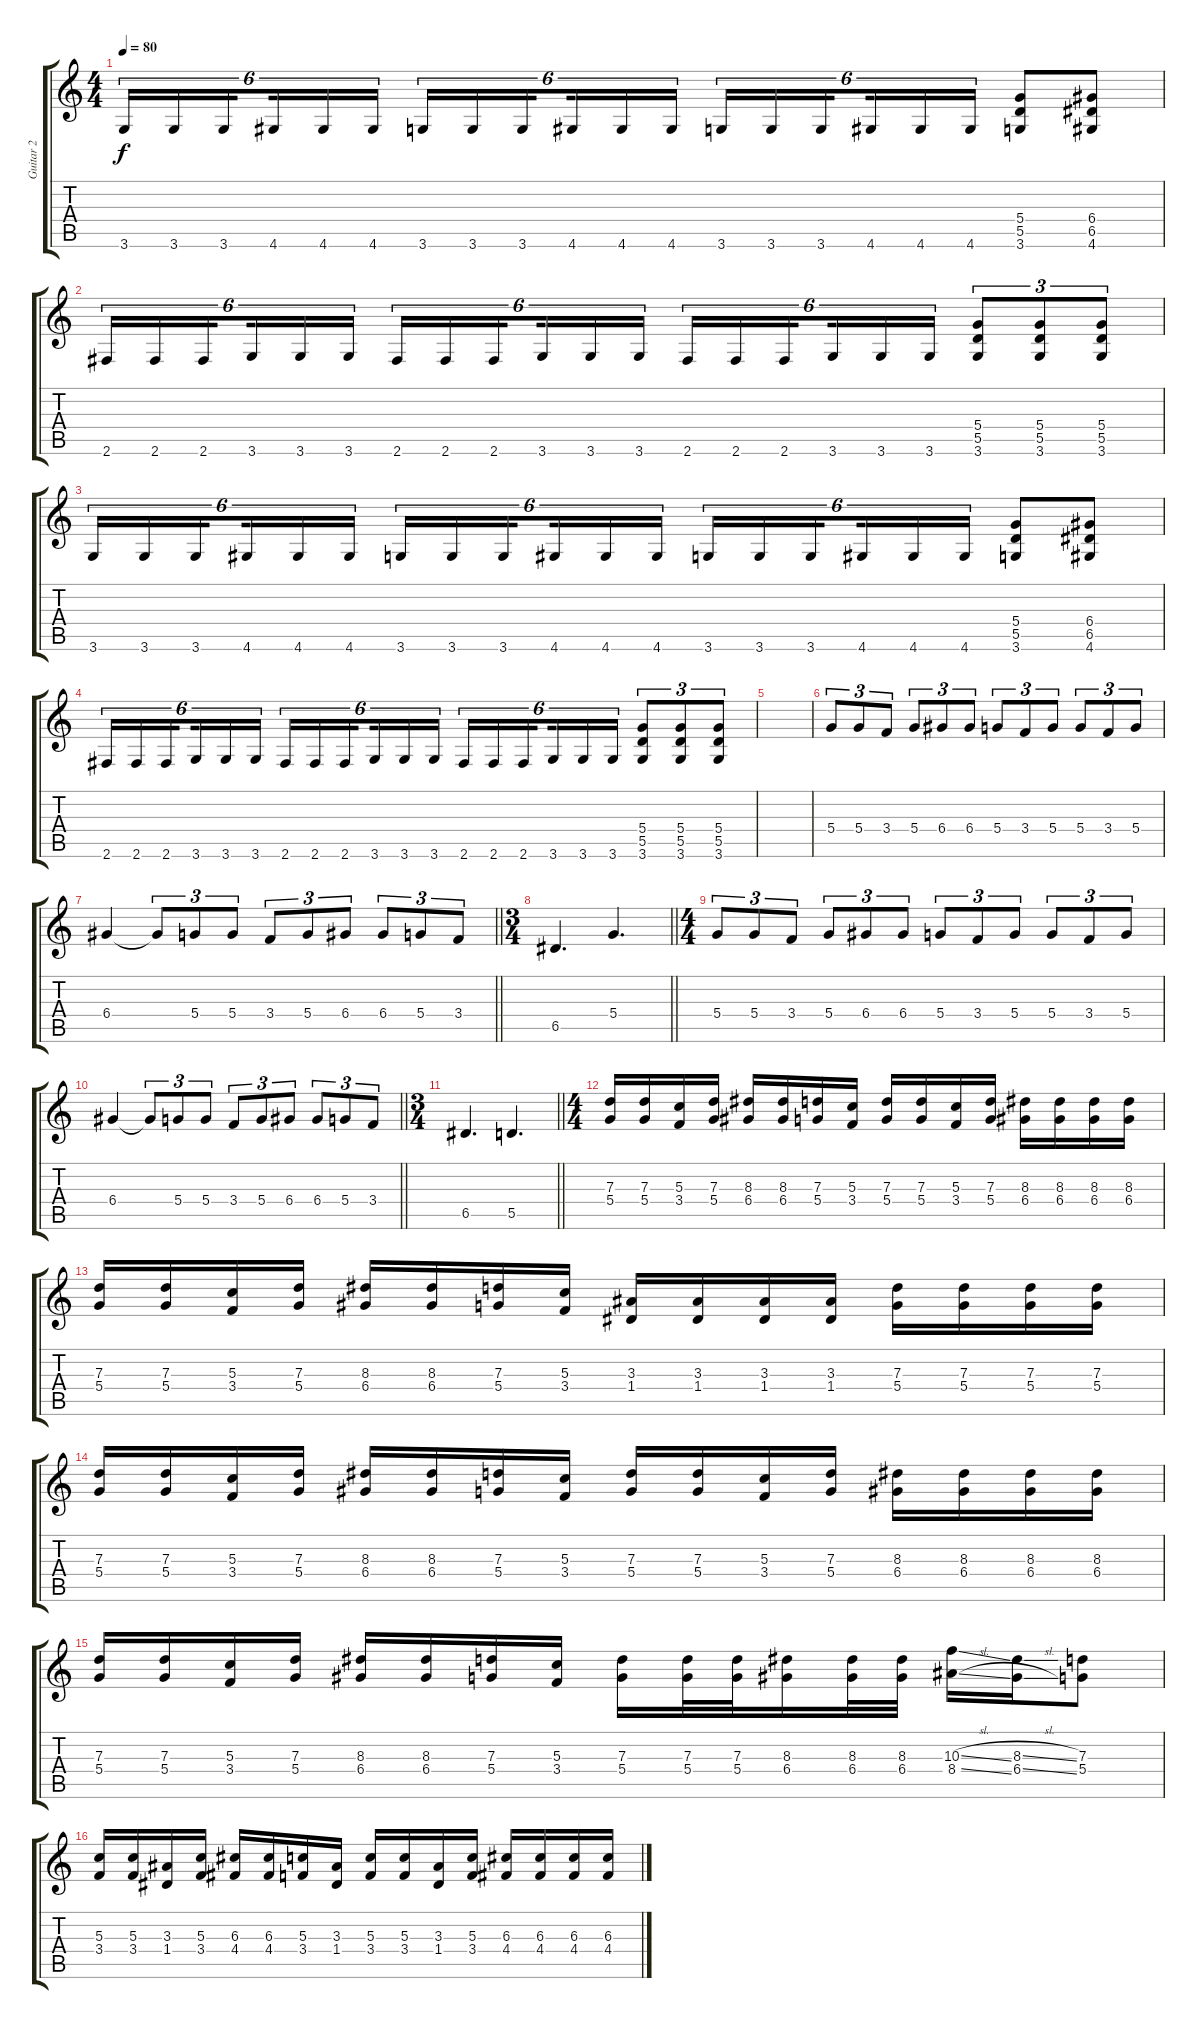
\track ("Guitar 2" "Guitar 2") {instrument distortionguitar}
\staff {score tabs}
\tuning (E4 B3 G3 D3 A2 E2) {hide}
\ts (4 4)
\tempo 80
\clef g2
\ks c
3.6.16{tu (6 4) dy f} 3.6.16{tu (6 4)} 3.6.16{tu (6 4) beam splitsecondary} 4.6.16{tu (6 4)} 4.6.16{tu (6 4)} 4.6.16{tu (6 4)} 3.6.16{tu (6 4)} 3.6.16{tu (6 4)} 3.6.16{tu (6 4) beam splitsecondary} 4.6.16{tu (6 4)} 4.6.16{tu (6 4)} 4.6.16{tu (6 4)} 3.6.16{tu (6 4)} 3.6.16{tu (6 4)} 3.6.16{tu (6 4) beam splitsecondary} 4.6.16{tu (6 4)} 4.6.16{tu (6 4)} 4.6.16{tu (6 4)} (5.4 5.5 3.6).8 (6.4 6.5 4.6).8 |
2.6.16{tu (6 4)} 2.6.16{tu (6 4)} 2.6.16{tu (6 4) beam splitsecondary} 3.6.16{tu (6 4)} 3.6.16{tu (6 4)} 3.6.16{tu (6 4)} 2.6.16{tu (6 4)} 2.6.16{tu (6 4)} 2.6.16{tu (6 4) beam splitsecondary} 3.6.16{tu (6 4)} 3.6.16{tu (6 4)} 3.6.16{tu (6 4)} 2.6.16{tu (6 4)} 2.6.16{tu (6 4)} 2.6.16{tu (6 4) beam splitsecondary} 3.6.16{tu (6 4)} 3.6.16{tu (6 4)} 3.6.16{tu (6 4)} (5.4 5.5 3.6).8{tu (3 2)} (5.4 5.5 3.6).8{tu (3 2)} (5.4 5.5 3.6).8{tu (3 2)} |
3.6.16{tu (6 4)} 3.6.16{tu (6 4)} 3.6.16{tu (6 4) beam splitsecondary} 4.6.16{tu (6 4)} 4.6.16{tu (6 4)} 4.6.16{tu (6 4)} 3.6.16{tu (6 4)} 3.6.16{tu (6 4)} 3.6.16{tu (6 4) beam splitsecondary} 4.6.16{tu (6 4)} 4.6.16{tu (6 4)} 4.6.16{tu (6 4)} 3.6.16{tu (6 4)} 3.6.16{tu (6 4)} 3.6.16{tu (6 4) beam splitsecondary} 4.6.16{tu (6 4)} 4.6.16{tu (6 4)} 4.6.16{tu (6 4)} (5.4 5.5 3.6).8 (6.4 6.5 4.6).8 |
2.6.16{tu (6 4)} 2.6.16{tu (6 4)} 2.6.16{tu (6 4) beam splitsecondary} 3.6.16{tu (6 4)} 3.6.16{tu (6 4)} 3.6.16{tu (6 4)} 2.6.16{tu (6 4)} 2.6.16{tu (6 4)} 2.6.16{tu (6 4) beam splitsecondary} 3.6.16{tu (6 4)} 3.6.16{tu (6 4)} 3.6.16{tu (6 4)} 2.6.16{tu (6 4)} 2.6.16{tu (6 4)} 2.6.16{tu (6 4) beam splitsecondary} 3.6.16{tu (6 4)} 3.6.16{tu (6 4)} 3.6.16{tu (6 4)} (5.4 5.5 3.6).8{tu (3 2)} (5.4 5.5 3.6).8{tu (3 2)} (5.4 5.5 3.6).8{tu (3 2)} |
|
5.4.8{tu (3 2)} 5.4.8{tu (3 2)} 3.4.8{tu (3 2)} 5.4.8{tu (3 2)} 6.4.8{tu (3 2)} 6.4.8{tu (3 2)} 5.4.8{tu (3 2)} 3.4.8{tu (3 2)} 5.4.8{tu (3 2)} 5.4.8{tu (3 2)} 3.4.8{tu (3 2)} 5.4.8{tu (3 2)} |
\barLineRight lightlight
6.4.4 6.4{t}.8{tu (3 2)} 5.4.8{tu (3 2)} 5.4.8{tu (3 2)} 3.4.8{tu (3 2)} 5.4.8{tu (3 2)} 6.4.8{tu (3 2)} 6.4.8{tu (3 2)} 5.4.8{tu (3 2)} 3.4.8{tu (3 2)} |
\ts (3 4)
\barLineRight lightlight
6.5.4{d} 5.4.4{d} |
\ts (4 4)
5.4.8{tu (3 2)} 5.4.8{tu (3 2)} 3.4.8{tu (3 2)} 5.4.8{tu (3 2)} 6.4.8{tu (3 2)} 6.4.8{tu (3 2)} 5.4.8{tu (3 2)} 3.4.8{tu (3 2)} 5.4.8{tu (3 2)} 5.4.8{tu (3 2)} 3.4.8{tu (3 2)} 5.4.8{tu (3 2)} |
\barLineRight lightlight
6.4.4 6.4{t}.8{tu (3 2)} 5.4.8{tu (3 2)} 5.4.8{tu (3 2)} 3.4.8{tu (3 2)} 5.4.8{tu (3 2)} 6.4.8{tu (3 2)} 6.4.8{tu (3 2)} 5.4.8{tu (3 2)} 3.4.8{tu (3 2)} |
\ts (3 4)
\barLineRight lightlight
6.5.4{d} 5.5.4{d} |
\ts (4 4)
(7.3 5.4).16 (7.3 5.4).16 (5.3 3.4).16 (7.3 5.4).16 (8.3 6.4).16 (8.3 6.4).16 (7.3 5.4).16 (5.3 3.4).16 (7.3 5.4).16 (7.3 5.4).16 (5.3 3.4).16 (7.3 5.4).16 (8.3 6.4).16 (8.3 6.4).16 (8.3 6.4).16 (8.3 6.4).16 |
(7.3 5.4).16 (7.3 5.4).16 (5.3 3.4).16 (7.3 5.4).16 (8.3 6.4).16 (8.3 6.4).16 (7.3 5.4).16 (5.3 3.4).16 (3.3 1.4).16 (3.3 1.4).16 (3.3 1.4).16 (3.3 1.4).16 (7.3 5.4).16 (7.3 5.4).16 (7.3 5.4).16 (7.3 5.4).16 |
(7.3 5.4).16 (7.3 5.4).16 (5.3 3.4).16 (7.3 5.4).16 (8.3 6.4).16 (8.3 6.4).16 (7.3 5.4).16 (5.3 3.4).16 (7.3 5.4).16 (7.3 5.4).16 (5.3 3.4).16 (7.3 5.4).16 (8.3 6.4).16 (8.3 6.4).16 (8.3 6.4).16 (8.3 6.4).16 |
(7.3 5.4).16 (7.3 5.4).16 (5.3 3.4).16 (7.3 5.4).16 (8.3 6.4).16 (8.3 6.4).16 (7.3 5.4).16 (5.3 3.4).16 (7.3 5.4).16 (7.3 5.4).32 (7.3 5.4).32 (8.3 6.4).16 (8.3 6.4).32 (8.3 6.4).32 (10.3{sl} 8.4{sl}).16 (8.3{sl} 6.4{sl}).16 (7.3 5.4).8 |
(5.3 3.4).16 (5.3 3.4).16 (3.3 1.4).16 (5.3 3.4).16 (6.3 4.4).16 (6.3 4.4).16 (5.3 3.4).16 (3.3 1.4).16 (5.3 3.4).16 (5.3 3.4).16 (3.3 1.4).16 (5.3 3.4).16 (6.3 4.4).16 (6.3 4.4).16 (6.3 4.4).16 (6.3 4.4).16
